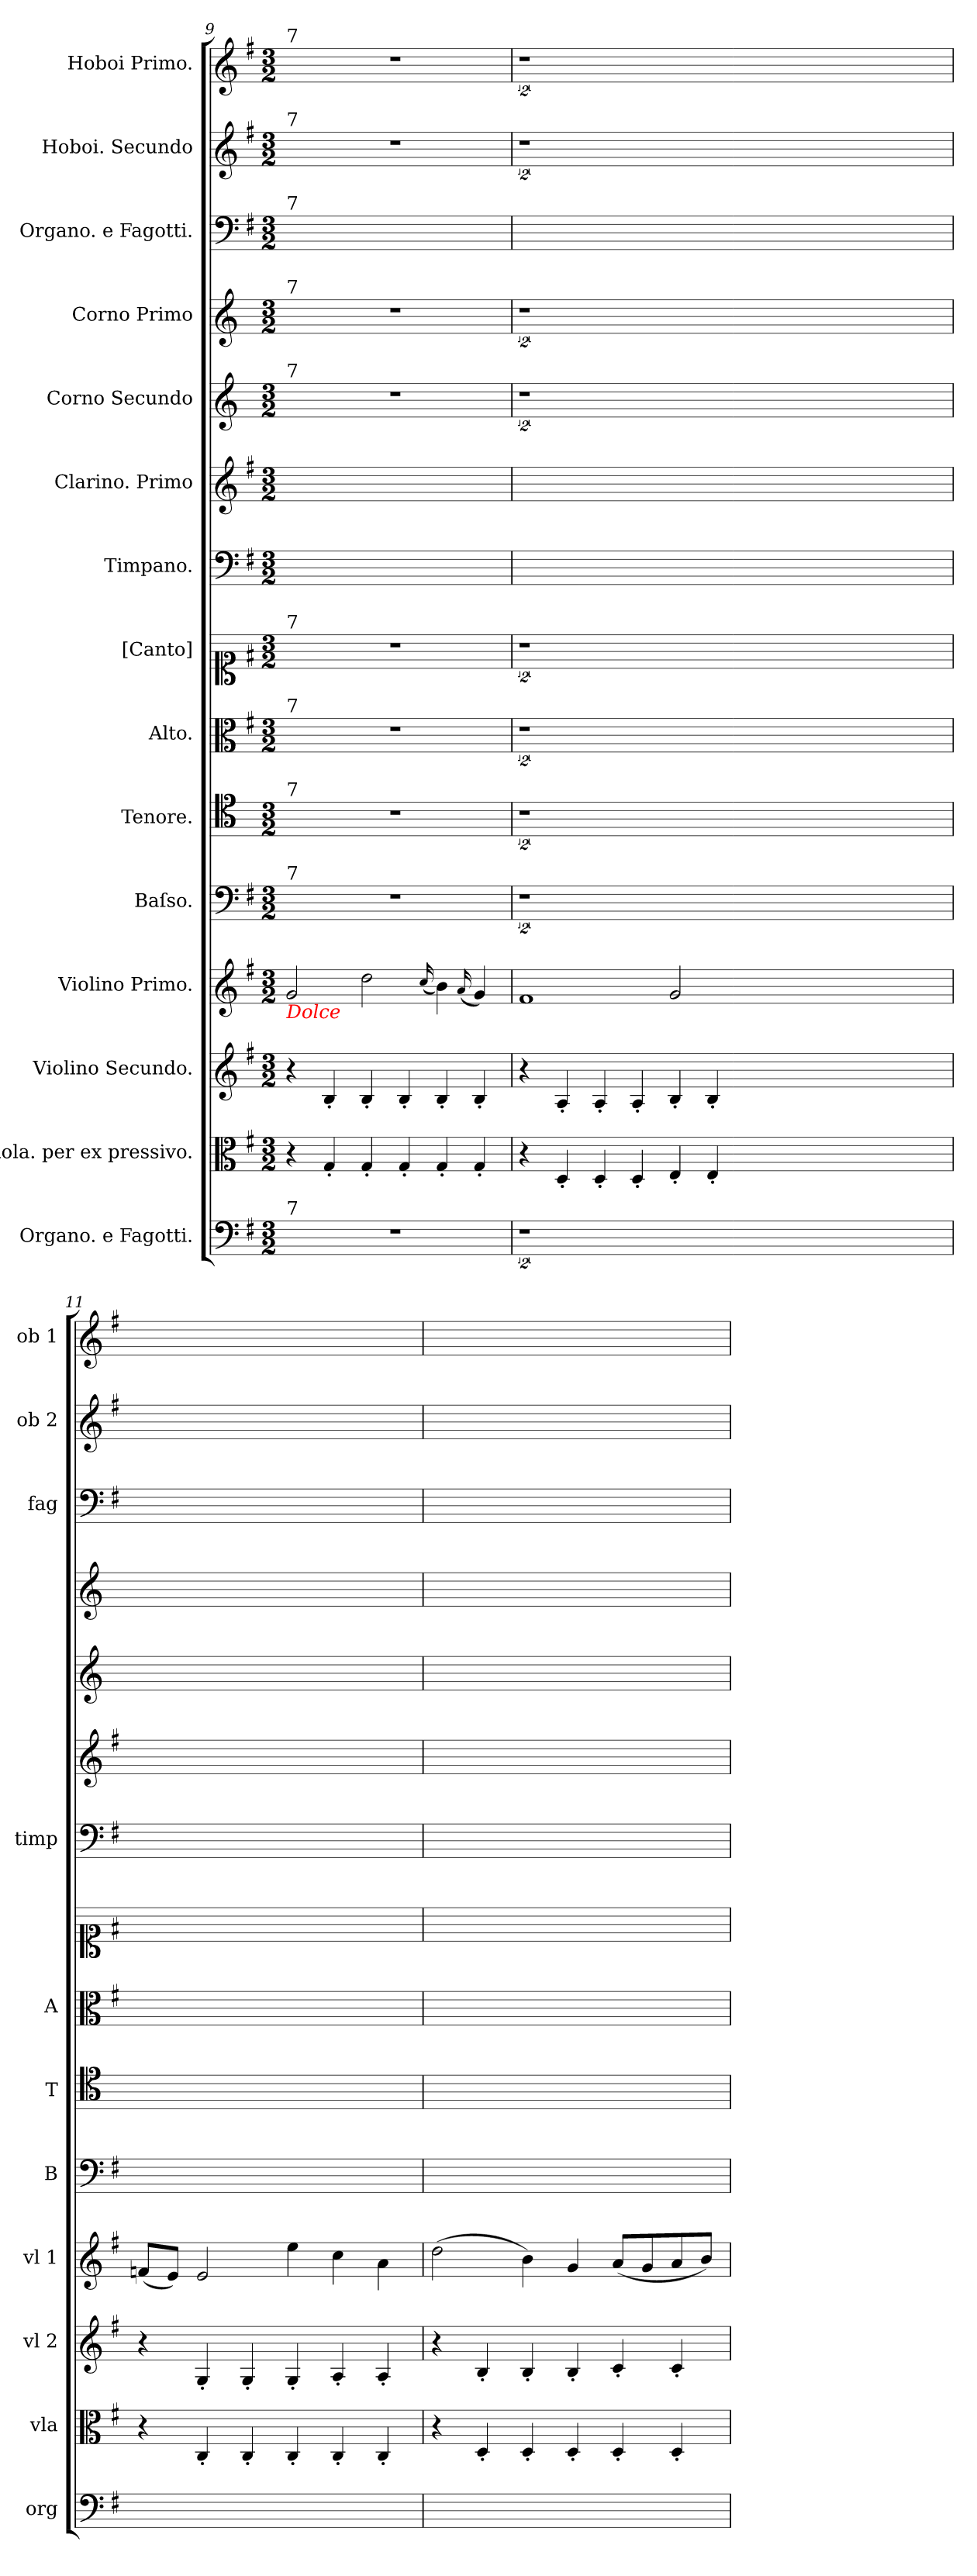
**kern	**kern	**dynam	**kern	**dynam	**kern	**dynam	**kern	**kern	**kern	**kern	**kern	**kern	**kern	**kern	**kern	**kern	**kern
*part15	*part14	*part14	*part13	*part13	*part12	*part12	*part11	*part10	*part9	*part8	*part7	*part6	*part5	*part4	*part3	*part2	*part1
*staff15	*staff14	*staff14	*staff13	*staff13	*staff12	*staff12	*staff11	*staff10	*staff9	*staff8	*staff7	*staff6	*staff5	*staff4	*staff3	*staff2	*staff1
*I"Organo. e Fagotti.	*I"Viola. per ex pressivo.	*	*I"Violino Secundo.	*	*I"Violino Primo.	*	*I"Baſso.	*I"Tenore.	*I"Alto.	*I"[Canto]	*I"Timpano.	*I"Clarino. Primo	*I"Corno Secundo	*I"Corno Primo	*I"Organo. e Fagotti.	*I"Hoboi. Secundo	*I"Hoboi Primo.
*I'org	*I'vla	*	*I'vl 2	*	*I'vl 1	*	*I'B	*I'T	*I'A	*	*I'timp	*	*	*	*I'fag	*I'ob 2	*I'ob 1
*clefF4	*clefC3	*	*clefG2	*	*clefG2	*	*clefF4	*clefC4	*clefC3	*clefC1	*clefF4	*clefG2	*clefG2	*clefG2	*clefF4	*clefG2	*clefG2
*k[f#]	*k[f#]	*	*k[f#]	*	*k[f#]	*	*k[f#]	*k[]	*k[f#]	*k[f#]	*k[f#]	*k[f#]	*k[]	*k[]	*k[f#]	*k[f#]	*k[f#]
*G:	*G:	*	*G:	*	*G:	*	*G:	*	*G:	*G:	*G:	*G:	*	*	*G:	*G:	*G:
*M3/2	*M3/2	*	*M3/2	*	*M3/2	*	*M3/2	*M3/2	*M3/2	*M3/2	*M3/2	*M3/2	*M3/2	*M3/2	*M3/2	*M3/2	*M3/2
=9	=9	=9	=9	=9	=9	=9	=9	=9	=9	=9	=9	=9	=9	=9	=9	=9	=9
!	!	!	!	!	!	!	!	!	!	!	!	!	!	!	!	!	!LO:TX:a:t=7
!	!	!	!	!	!	!	!	!	!	!	!	!	!	!	!	!LO:TX:a:t=7	!
!	!	!	!	!	!	!	!	!	!	!	!	!	!	!	!LO:TX:a:t=7	!	!
!	!	!	!	!	!	!	!	!	!	!	!	!	!	!LO:TX:a:t=7	!	!	!
!	!	!	!	!	!	!	!	!	!	!	!	!	!LO:TX:a:t=7	!	!	!	!
!	!	!	!	!	!	!	!	!	!	!LO:TX:a:t=7	!	!	!	!	!	!	!
!	!	!	!	!	!	!	!	!	!LO:TX:a:t=7	!	!	!	!	!	!	!	!
!	!	!	!	!	!	!	!	!LO:TX:a:t=7	!	!	!	!	!	!	!	!	!
!	!	!	!	!	!	!	!LO:TX:a:t=7	!	!	!	!	!	!	!	!	!	!
!	!	!	!	!	!LO:TX:b:i:color=red:t=Dolce	!	!	!	!	!	!	!	!	!	!	!	!
!LO:TX:a:t=7	!	!	!	!	!	!	!	!	!	!	!	!	!	!	!	!	!
!	!	!LO:DY:a	!	!	!	!LO:DY:b	!	!	!	!	!	!	!	!	!	!	!
1.r	4r	mezzo forto	4r	.	2g/	piano	1.r	1.r	1.r	1.r	1.ryy	1.ryy	1.r	1.r	1.ryy	1.r	1.r
!	!	!	!	!LO:DY:a	!	!	!	!	!	!	!	!	!	!	!	!	!
.	4G'/	.	4B'/	pia	.	.	.	.	.	.	.	.	.	.	.	.	.
.	4G'/	.	4B'/	.	2dd\	.	.	.	.	.	.	.	.	.	.	.	.
.	4G'/	.	4B'/	.	.	.	.	.	.	.	.	.	.	.	.	.	.
.	.	.	.	.	(16qqcc/	.	.	.	.	.	.	.	.	.	.	.	.
.	4G'/	.	4B'/	.	4b\)	.	.	.	.	.	.	.	.	.	.	.	.
.	.	.	.	.	(16qqa/	.	.	.	.	.	.	.	.	.	.	.	.
.	4G'/	.	4B'/	.	4g/)	.	.	.	.	.	.	.	.	.	.	.	.
=10	=10	=10	=10	=10	=10	=10	=10	=10	=10	=10	=10	=10	=10	=10	=10	=10	=10
2%9r	4r	.	4r	.	1f#	.	2%9r	2%9r	2%9r	2%9r	1.ryy	1.ryy	2%9r	2%9r	00ryy	2%9r	2%9r
.	4D'/	.	4A'/	.	.	.	.	.	.	.	.	.	.	.	.	.	.
.	4D'/	.	4A'/	.	.	.	.	.	.	.	.	.	.	.	.	.	.
.	4D'/	.	4A'/	.	.	.	.	.	.	.	.	.	.	.	.	.	.
.	4E'/	.	4B'/	.	2g/	.	.	.	.	.	.	.	.	.	.	.	.
.	4E'/	.	4B'/	.	.	.	.	.	.	.	.	.	.	.	.	.	.
.	0.ryy	.	0.ryy	.	0.ryy	.	.	.	.	.	0.ryy	0.ryy	.	.	.	.	.
.	.	.	.	.	.	.	.	.	.	.	.	.	.	.	2ryy	.	.
=11	=11	=11	=11	=11	=11	=11	=11	=11	=11	=11	=11	=11	=11	=11	=11	=11	=11
1.ryy	4r	.	4r	.	(8fn/L	.	1.ryy	1.ryy	1.ryy	1.ryy	1.ryy	1.ryy	1.ryy	1.ryy	1.ryy	1.ryy	1.ryy
.	.	.	.	.	8e/J)	.	.	.	.	.	.	.	.	.	.	.	.
.	4C'/	.	4G'/	.	2e/	.	.	.	.	.	.	.	.	.	.	.	.
.	4C'/	.	4G'/	.	.	.	.	.	.	.	.	.	.	.	.	.	.
.	4C'/	.	4G'/	.	4ee\	.	.	.	.	.	.	.	.	.	.	.	.
.	4C'/	.	4A'/	.	4cc\	.	.	.	.	.	.	.	.	.	.	.	.
.	4C'/	.	4A'/	.	4a\	.	.	.	.	.	.	.	.	.	.	.	.
=12	=12	=12	=12	=12	=12	=12	=12	=12	=12	=12	=12	=12	=12	=12	=12	=12	=12
1.ryy	4r	.	4r	.	(2dd\	.	1.ryy	1.ryy	1.ryy	1.ryy	1.ryy	1.ryy	1.ryy	1.ryy	1.ryy	1.ryy	1.ryy
.	4D'/	.	4B'/	.	.	.	.	.	.	.	.	.	.	.	.	.	.
.	4D'/	.	4B'/	.	4b\)	.	.	.	.	.	.	.	.	.	.	.	.
.	4D'/	.	4B'/	.	4g/	.	.	.	.	.	.	.	.	.	.	.	.
.	4D'/	.	4c'/	.	(8a/L	.	.	.	.	.	.	.	.	.	.	.	.
.	.	.	.	.	8g/	.	.	.	.	.	.	.	.	.	.	.	.
.	4D'/	.	4c'/	.	8a/	.	.	.	.	.	.	.	.	.	.	.	.
.	.	.	.	.	8b/J)	.	.	.	.	.	.	.	.	.	.	.	.
=	=	=	=	=	=	=	=	=	=	=	=	=	=	=	=	=	=
*-	*-	*-	*-	*-	*-	*-	*-	*-	*-	*-	*-	*-	*-	*-	*-	*-	*-
